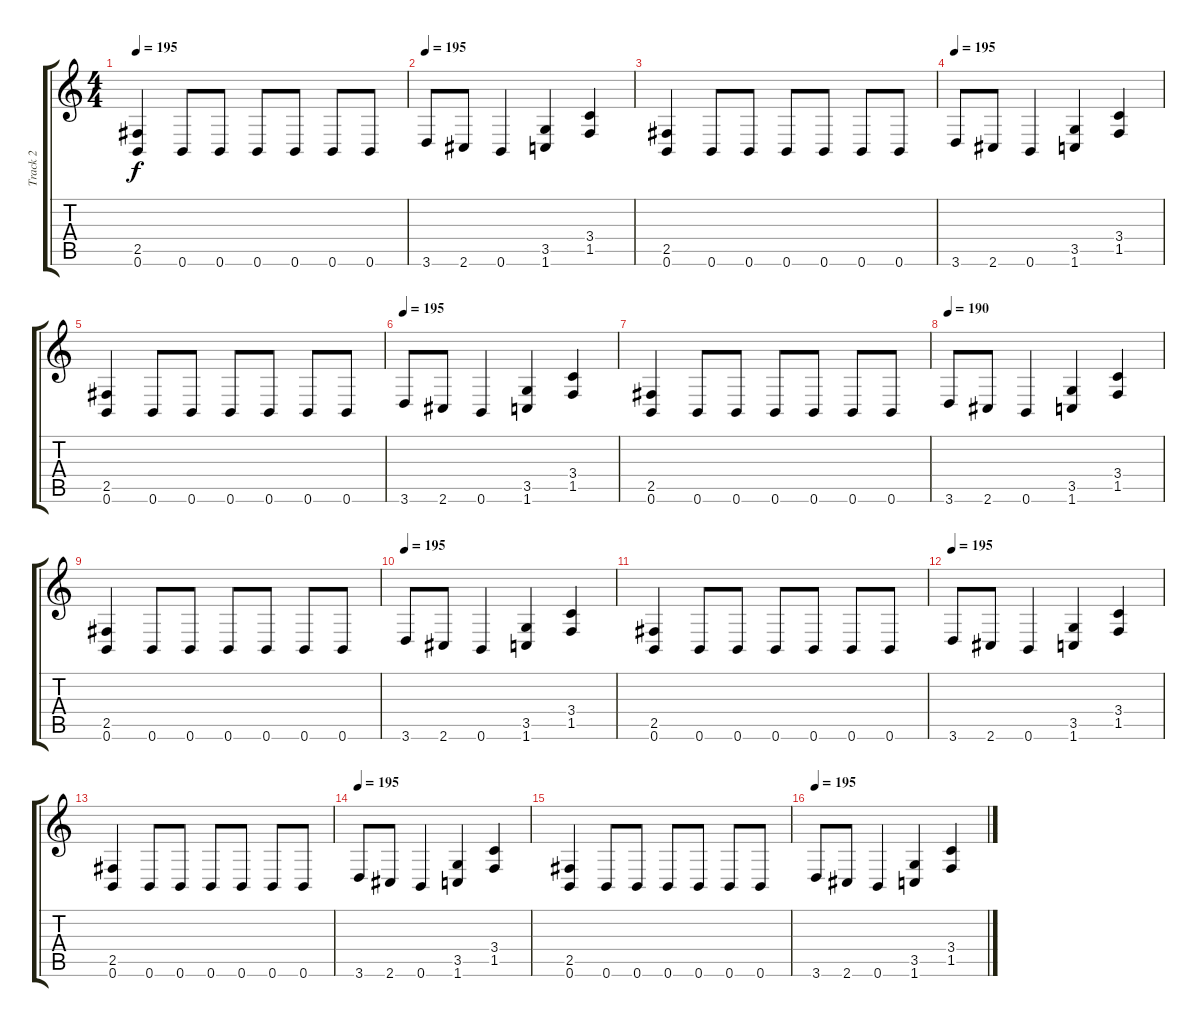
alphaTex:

\track ("Track 2" "Track 2") {instrument distortionguitar}
\staff {score tabs}
\tuning (B3 Gb3 D3 A2 E2 B1) {hide}
\ts (4 4)
\tempo 195
\clef g2
\ks c
(2.5 0.6).4{dy f} 0.6.8 0.6.8 0.6.8 0.6.8 0.6.8 0.6.8 |
\tempo 195
3.6.8 2.6.8 0.6.4 (3.5 1.6).4 (3.4 1.5).4 |
(2.5 0.6).4 0.6.8 0.6.8 0.6.8 0.6.8 0.6.8 0.6.8 |
\tempo 195
3.6.8 2.6.8 0.6.4 (3.5 1.6).4 (3.4 1.5).4 |
(2.5 0.6).4 0.6.8 0.6.8 0.6.8 0.6.8 0.6.8 0.6.8 |
\tempo 195
3.6.8 2.6.8 0.6.4 (3.5 1.6).4 (3.4 1.5).4 |
(2.5 0.6).4 0.6.8 0.6.8 0.6.8 0.6.8 0.6.8 0.6.8 |
\tempo 195
\tempo 190
3.6.8 2.6.8 0.6.4 (3.5 1.6).4 (3.4 1.5).4 |
(2.5 0.6).4 0.6.8 0.6.8 0.6.8 0.6.8 0.6.8 0.6.8 |
\tempo 195
3.6.8 2.6.8 0.6.4 (3.5 1.6).4 (3.4 1.5).4 |
(2.5 0.6).4 0.6.8 0.6.8 0.6.8 0.6.8 0.6.8 0.6.8 |
\tempo 195
3.6.8 2.6.8 0.6.4 (3.5 1.6).4 (3.4 1.5).4 |
(2.5 0.6).4 0.6.8 0.6.8 0.6.8 0.6.8 0.6.8 0.6.8 |
\tempo 195
3.6.8 2.6.8 0.6.4 (3.5 1.6).4 (3.4 1.5).4 |
(2.5 0.6).4 0.6.8 0.6.8 0.6.8 0.6.8 0.6.8 0.6.8 |
\tempo 195
3.6.8 2.6.8 0.6.4 (3.5 1.6).4 (3.4 1.5).4
